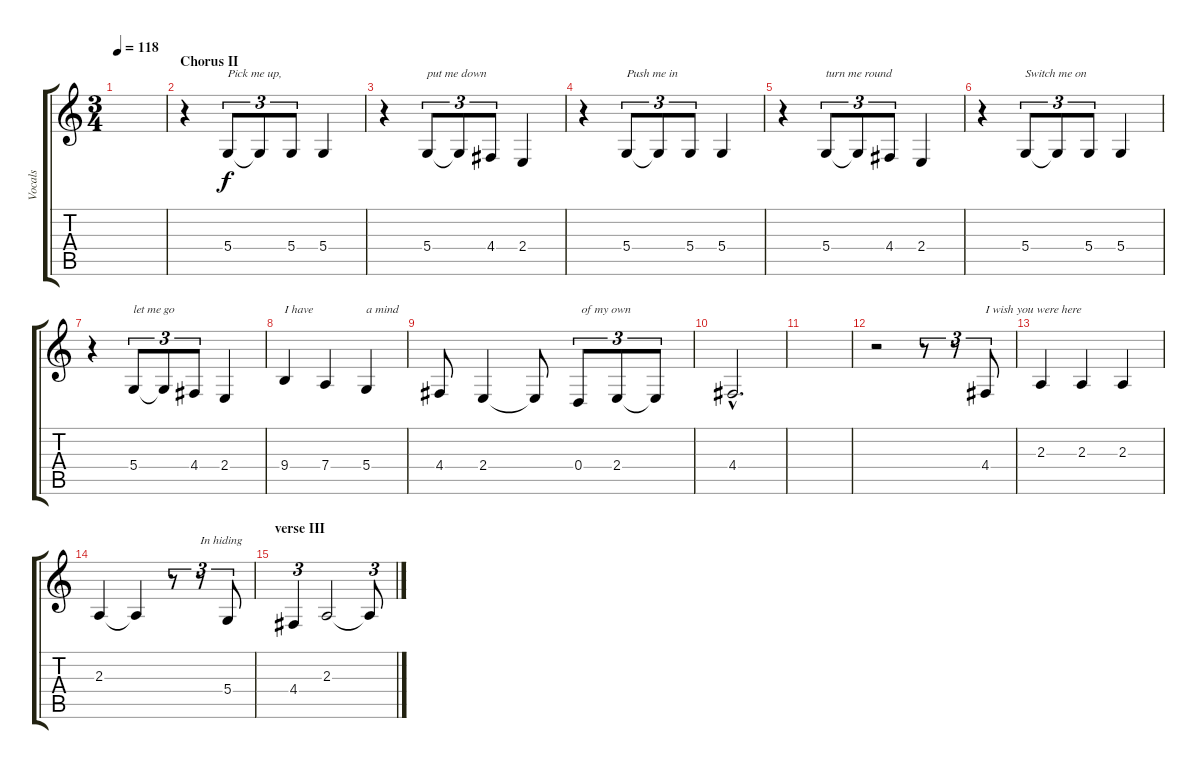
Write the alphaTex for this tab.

\track ("Vocals" "Vocals") {instrument clarinet}
\staff {score tabs}
\tuning (E4 B3 G3 D3 A2 E2) {hide}
\ts (3 4)
\tempo 118
\clef g2
\ks c
|
\section ("" "Chorus II")
r.4 5.4.8{tu (3 2) txt "Pick me up,"} 5.4{t}.8{tu (3 2)} 5.4.8{tu (3 2)} 5.4.4 |
r.4 5.4.8{tu (3 2) txt "put me down"} 5.4{t}.8{tu (3 2)} 4.4.8{tu (3 2)} 2.4.4 |
r.4 5.4.8{tu (3 2) txt "Push me in"} 5.4{t}.8{tu (3 2)} 5.4.8{tu (3 2)} 5.4.4 |
r.4 5.4.8{tu (3 2) txt "turn me round"} 5.4{t}.8{tu (3 2)} 4.4.8{tu (3 2)} 2.4.4 |
r.4 5.4.8{tu (3 2) txt "Switch me on"} 5.4{t}.8{tu (3 2)} 5.4.8{tu (3 2)} 5.4.4 |
r.4 5.4.8{tu (3 2) txt "let me go"} 5.4{t}.8{tu (3 2)} 4.4.8{tu (3 2)} 2.4.4 |
9.4.4{txt "I have"} 7.4.4 5.4.4{txt "a mind"} |
4.4.8 2.4.4 2.4{t}.8 0.4.8{tu (3 2) txt " of my own"} 2.4.8{tu (3 2)} 2.4{t}.8{tu (3 2)} |
4.4{hac}.2{d} |
|
r.2 r.8{tu (3 2)} r.8{tu (3 2)} 4.4.8{tu (3 2) txt "I wish you were here"} |
2.3.4 2.3.4 2.3.4 |
2.3.4 2.3{t}.4 r.8{tu (3 2)} r.8{tu (3 2) txt "In hiding"} 5.4.8{tu (3 2)} |
\section ("" "verse III")
4.4.4{tu (3 2)} 2.3.2 2.3{t}.8{tu (3 2)}
